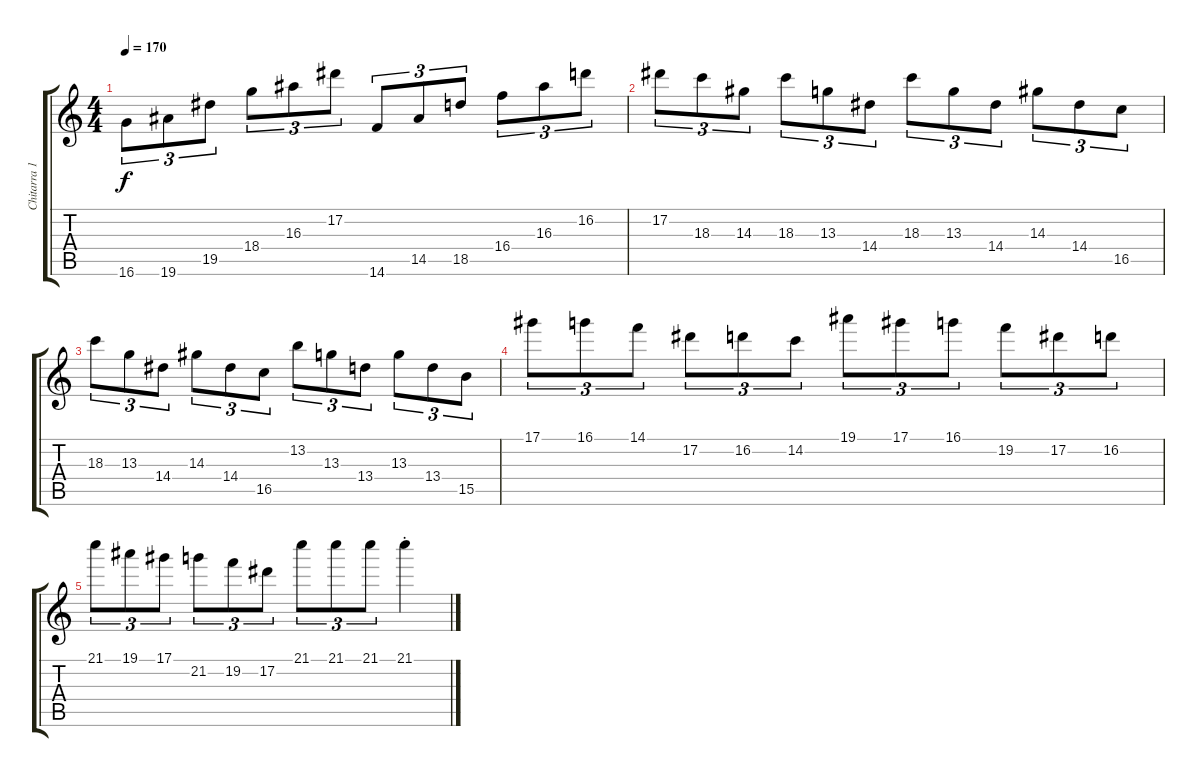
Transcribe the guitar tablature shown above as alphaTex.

\track ("Chitarra 1" "Chitarra 1") {instrument distortionguitar}
\staff {score tabs}
\tuning (Eb4 Bb3 Gb3 Db3 Ab2 Eb2) {hide}
\ts (4 4)
\tempo 170
\clef g2
\ks c
16.6.8{tu (3 2) dy f} 19.6.8{tu (3 2)} 19.5.8{tu (3 2)} 18.4.8{tu (3 2)} 16.3.8{tu (3 2)} 17.2.8{tu (3 2)} 14.6.8{tu (3 2)} 14.5.8{tu (3 2)} 18.5.8{tu (3 2)} 16.4.8{tu (3 2)} 16.3.8{tu (3 2)} 16.2.8{tu (3 2)} |
17.2.8{tu (3 2)} 18.3.8{tu (3 2)} 14.3.8{tu (3 2)} 18.3.8{tu (3 2)} 13.3.8{tu (3 2)} 14.4.8{tu (3 2)} 18.3.8{tu (3 2)} 13.3.8{tu (3 2)} 14.4.8{tu (3 2)} 14.3.8{tu (3 2)} 14.4.8{tu (3 2)} 16.5.8{tu (3 2)} |
18.3.8{tu (3 2)} 13.3.8{tu (3 2)} 14.4.8{tu (3 2)} 14.3.8{tu (3 2)} 14.4.8{tu (3 2)} 16.5.8{tu (3 2)} 13.2.8{tu (3 2)} 13.3.8{tu (3 2)} 13.4.8{tu (3 2)} 13.3.8{tu (3 2)} 13.4.8{tu (3 2)} 15.5.8{tu (3 2)} |
17.1.8{tu (3 2)} 16.1.8{tu (3 2)} 14.1.8{tu (3 2)} 17.2.8{tu (3 2)} 16.2.8{tu (3 2)} 14.2.8{tu (3 2)} 19.1.8{tu (3 2)} 17.1.8{tu (3 2)} 16.1.8{tu (3 2)} 19.2.8{tu (3 2)} 17.2.8{tu (3 2)} 16.2.8{tu (3 2)} |
21.1.8{tu (3 2)} 19.1.8{tu (3 2)} 17.1.8{tu (3 2)} 21.2.8{tu (3 2)} 19.2.8{tu (3 2)} 17.2.8{tu (3 2)} 21.1.8{tu (3 2)} 21.1.8{tu (3 2)} 21.1.8{tu (3 2)} 21.1{st}.4
